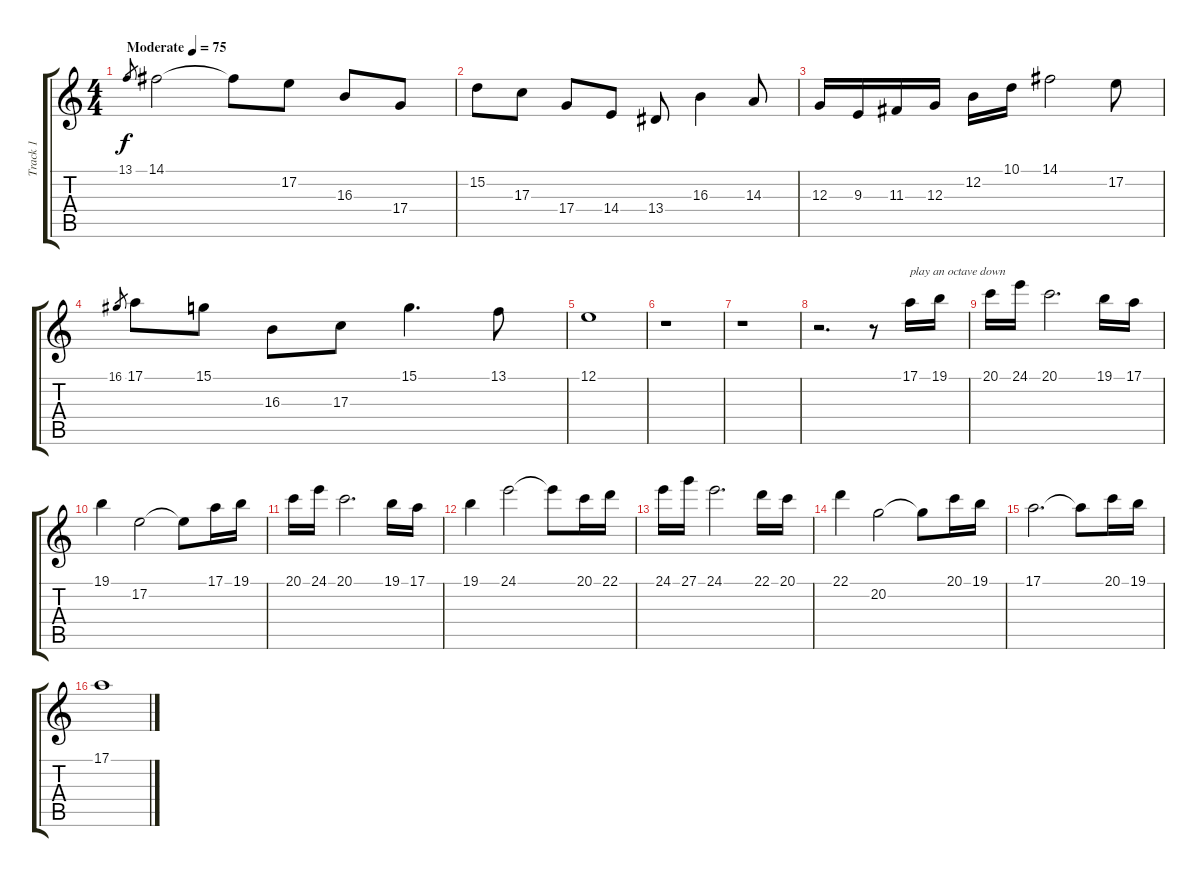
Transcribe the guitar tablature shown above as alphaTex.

\track ("Track 1" "Track 1") {instrument flute}
\staff {score tabs}
\tuning (E4 B3 G3 D3 A2 E2) {hide}
\ts (4 4)
\tempo (75 "Moderate")
\clef g2
\ks c
13.1.8{gr dy f instrument flute} 14.1.2 14.1{t}.8 17.2.8 16.3.8 17.4.8 |
15.2.8 17.3.8 17.4.8 14.4.8 13.4.8 16.3.4 14.3.8 |
12.3.16 9.3.16 11.3.16 12.3.16 12.2.16 10.1.16 14.1.2 17.2.8 |
16.1.8{gr} 17.1.8 15.1.8 16.3.8 17.3.8 15.1.4{d} 13.1.8 |
12.1.1 |
r.1 |
r.1 |
r.2{d} r.8 17.1.16{txt "play an octave down" instrument electricgrandpiano} 19.1.16 |
20.1.16 24.1.16 20.1.2{d} 19.1.16 17.1.16 |
19.1.4 17.2.2 17.2{t}.8 17.1.16 19.1.16 |
20.1.16 24.1.16 20.1.2{d} 19.1.16 17.1.16 |
19.1.4 24.1.2 24.1{t}.8 20.1.16 22.1.16 |
24.1.16 27.1.16 24.1.2{d} 22.1.16 20.1.16 |
22.1.4 20.2.2 20.2{t}.8 20.1.16 19.1.16 |
17.1.2{d} 17.1{t}.8 20.1.16 19.1.16 |
17.1.1
